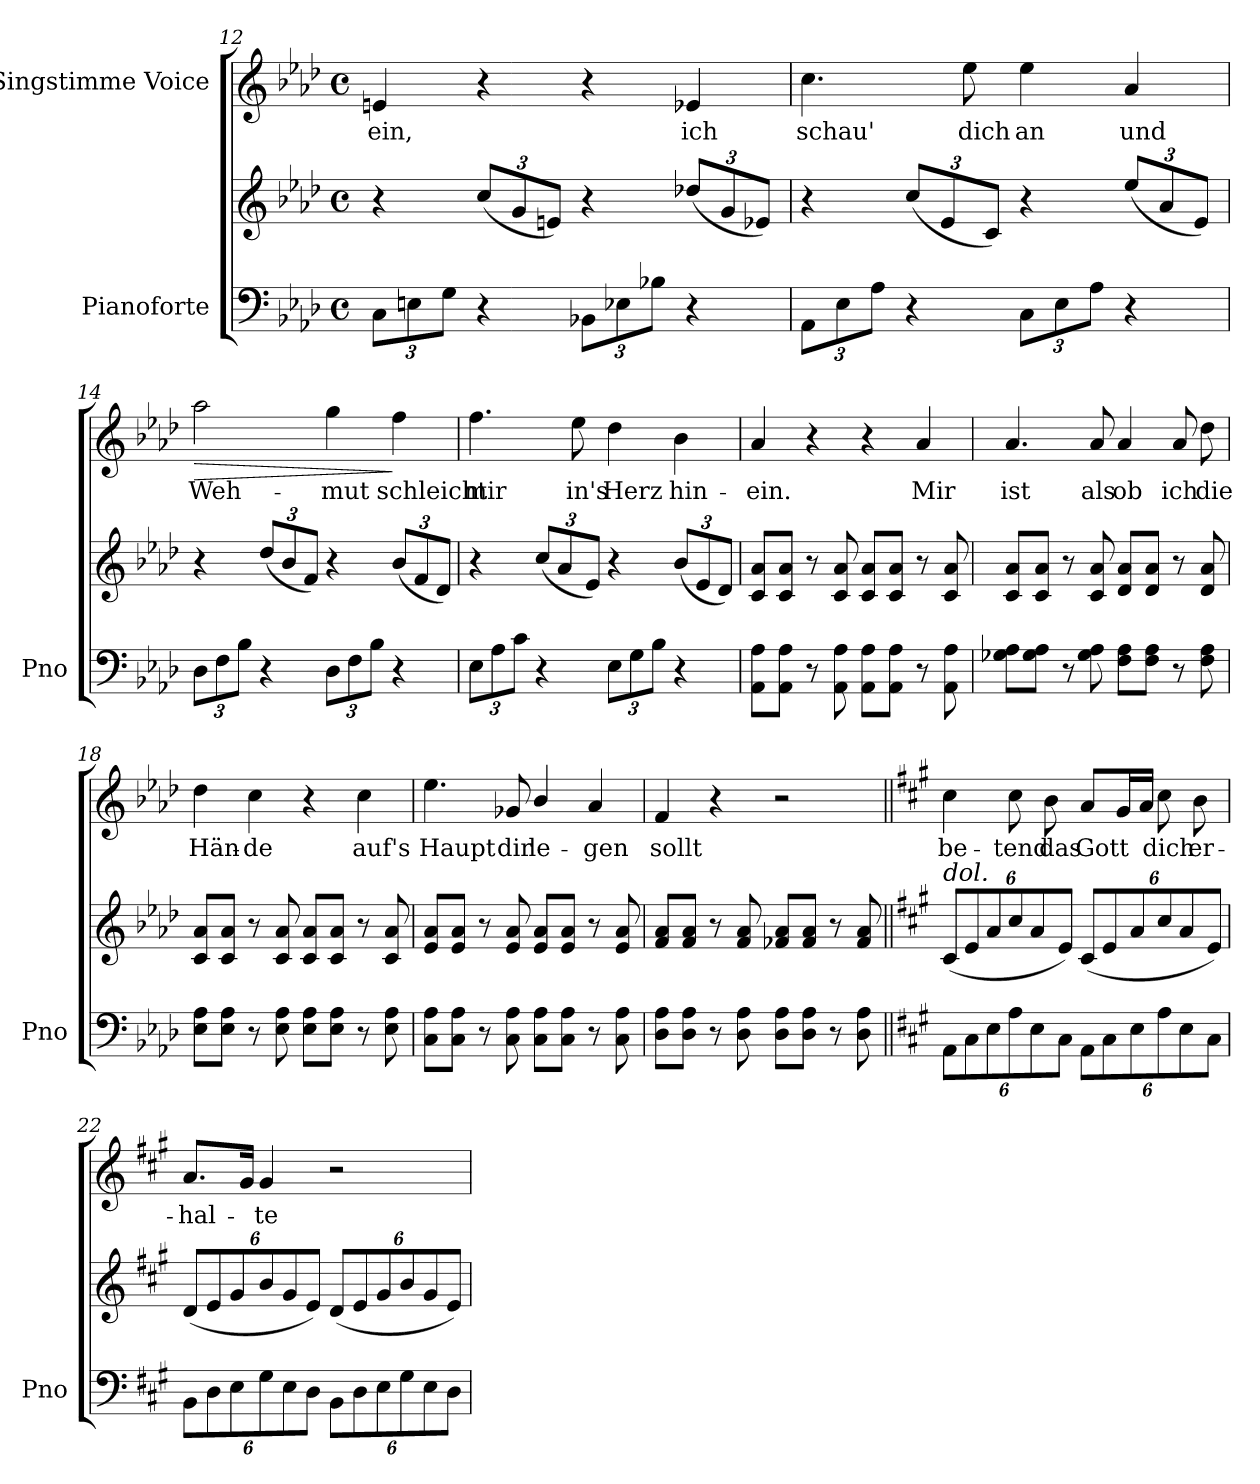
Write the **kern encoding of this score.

**kern	**kern	**kern	**text	**dynam
*part2	*part2	*part1	*part1	*part1
*staff3	*staff2	*staff1	*staff1	*staff1
*I"Pianoforte	*	*I"Singstimme Voice	*	*
*I'Pno	*	*	*	*
*clefF4	*clefG2	*clefG2	*	*
*k[b-e-a-d-]	*k[b-e-a-d-]	*k[b-e-a-d-]	*	*
*M4/4	*M4/4	*M4/4	*	*
*met(c)	*met(c)	*met(c)	*	*
=12	=12	=12	=12	=12
12C\L	4r	4en/	-ein,	.
12En\	.	.	.	.
12G\J	.	.	.	.
4r	(12cc/L	4r	.	.
.	12g/	.	.	.
.	12en/J)	.	.	.
12BB-X\L	4r	4r	.	.
12E-X\	.	.	.	.
12B-X\J	.	.	.	.
4r	(12dd-X/L	4e-X/	ich	.
.	12g/	.	.	.
.	12e-X/J)	.	.	.
=13	=13	=13	=13	=13
12AA-\L	4r	4.cc\	schau'	.
12E-\	.	.	.	.
12A-\J	.	.	.	.
4r	(12cc/L	.	.	.
.	12e-/	.	.	.
.	.	8ee-\	dich	.
.	12c/J)	.	.	.
12C\L	4r	4ee-\	an	.
12E-\	.	.	.	.
12A-\J	.	.	.	.
4r	(12ee-/L	4a-/	und	.
.	12a-/	.	.	.
.	12e-/J)	.	.	.
=14	=14	=14	=14	=14
!	!	!	!	!LO:HP:b
12D-\L	4r	2aa-\	Weh-	>
12F\	.	.	.	.
12B-\J	.	.	.	.
4r	(12dd-/L	.	.	.
.	12b-/	.	.	.
.	12f/J)	.	.	.
12D-\L	4r	4gg\	-mut	.
12F\	.	.	.	.
12B-\J	.	.	.	.
4r	(12b-/L	4ff\	schleicht	]
.	12f/	.	.	.
.	12d-/J)	.	.	.
=15	=15	=15	=15	=15
12E-\L	4r	4.ff\	mir	.
12A-\	.	.	.	.
12c\J	.	.	.	.
4r	(12cc/L	.	.	.
.	12a-/	.	.	.
.	.	8ee-\	in's	.
.	12e-/J)	.	.	.
12E-\L	4r	4dd-\	Herz	.
12G\	.	.	.	.
12B-\J	.	.	.	.
4r	(12b-/L	4b-\	hin-	.
.	12e-/	.	.	.
.	12d-/J)	.	.	.
=16	=16	=16	=16	=16
8AA-\ 8A-\L	8c/ 8a-/L	4a-/	-ein.	.
8AA-\ 8A-\J	8c/ 8a-/J	.	.	.
8r	8r	4r	.	.
8AA-\ 8A-\	8c/ 8a-/	.	.	.
8AA-\ 8A-\L	8c/ 8a-/L	4r	.	.
8AA-\ 8A-\J	8c/ 8a-/J	.	.	.
8r	8r	4a-/	Mir	.
8AA-\ 8A-\	8c/ 8a-/	.	.	.
=17	=17	=17	=17	=17
8G-X\ 8A-\L	8c/ 8a-/L	4.a-/	ist	.
8G-\ 8A-\J	8c/ 8a-/J	.	.	.
8r	8r	.	.	.
8G-\ 8A-\	8c/ 8a-/	8a-/	als	.
8F\ 8A-\L	8d-/ 8a-/L	4a-/	ob	.
8F\ 8A-\J	8d-/ 8a-/J	.	.	.
8r	8r	8a-/	ich	.
8F\ 8A-\	8d-/ 8a-/	8dd-\	die	.
=18	=18	=18	=18	=18
8E-\ 8A-\L	8c/ 8a-/L	4dd-\	Hän-	.
8E-\ 8A-\J	8c/ 8a-/J	.	.	.
8r	8r	4cc\	-de	.
8E-\ 8A-\	8c/ 8a-/	.	.	.
8E-\ 8A-\L	8c/ 8a-/L	4r	.	.
8E-\ 8A-\J	8c/ 8a-/J	.	.	.
8r	8r	4cc\	auf's	.
8E-\ 8A-\	8c/ 8a-/	.	.	.
=19	=19	=19	=19	=19
8C\ 8A-\L	8e-/ 8a-/L	4.ee-\	Haupt	.
8C\ 8A-\J	8e-/ 8a-/J	.	.	.
8r	8r	.	.	.
8C\ 8A-\	8e-/ 8a-/	8g-X/	dir	.
8C\ 8A-\L	8e-/ 8a-/L	4b-/	le-	.
8C\ 8A-\J	8e-/ 8a-/J	.	.	.
8r	8r	4a-/	-gen	.
8C\ 8A-\	8e-/ 8a-/	.	.	.
=20	=20	=20	=20	=20
8D-\ 8A-\L	8f/ 8a-/L	4f/	sollt	.
8D-\ 8A-\J	8f/ 8a-/J	.	.	.
8r	8r	4r	.	.
8D-\ 8A-\	8f/ 8a-/	.	.	.
8D-\ 8A-\L	8f-X/ 8a-/L	2r	.	.
8D-\ 8A-\J	8f-/ 8a-/J	.	.	.
8r	8r	.	.	.
8D-\ 8A-\	8f-/ 8a-/	.	.	.
=21||	=21||	=21||	=21||	=21||
*k[f#c#g#]	*k[f#c#g#]	*k[f#c#g#]	*	*
!	!LO:TX:i:t=dol.	!	!	!
12AA\L	(12c#/L	4cc#\	be-	.
12C#\	12e/	.	.	.
12E\	12a/	.	.	.
12A\	12cc#/	8cc#\	-tend	.
12E\	12a/	.	.	.
.	.	8b\	das	.
12C#\J	12e/J)	.	.	.
12AA\L	(12c#/L	8a/L	Gott	.
12C#\	12e/	.	.	.
.	.	16g#/L	.	.
12E\	12a/	.	.	.
.	.	16a/JJ	.	.
12A\	12cc#/	8cc#\	dich	.
12E\	12a/	.	.	.
.	.	8b\	er-	.
12C#\J	12e/J)	.	.	.
=22	=22	=22	=22	=22
12BB\L	(12d/L	8.a/L	-hal-	.
12D\	12e/	.	.	.
12E\	12g#/	.	.	.
.	.	16g#/Jk	.	.
12G#\	12b/	4g#/	-te	.
12E\	12g#/	.	.	.
12D\J	12e/J)	.	.	.
12BB\L	(12d/L	2r	.	.
12D\	12e/	.	.	.
12E\	12g#/	.	.	.
12G#\	12b/	.	.	.
12E\	12g#/	.	.	.
12D\J	12e/J)	.	.	.
=	=	=	=	=
*-	*-	*-	*-	*-
